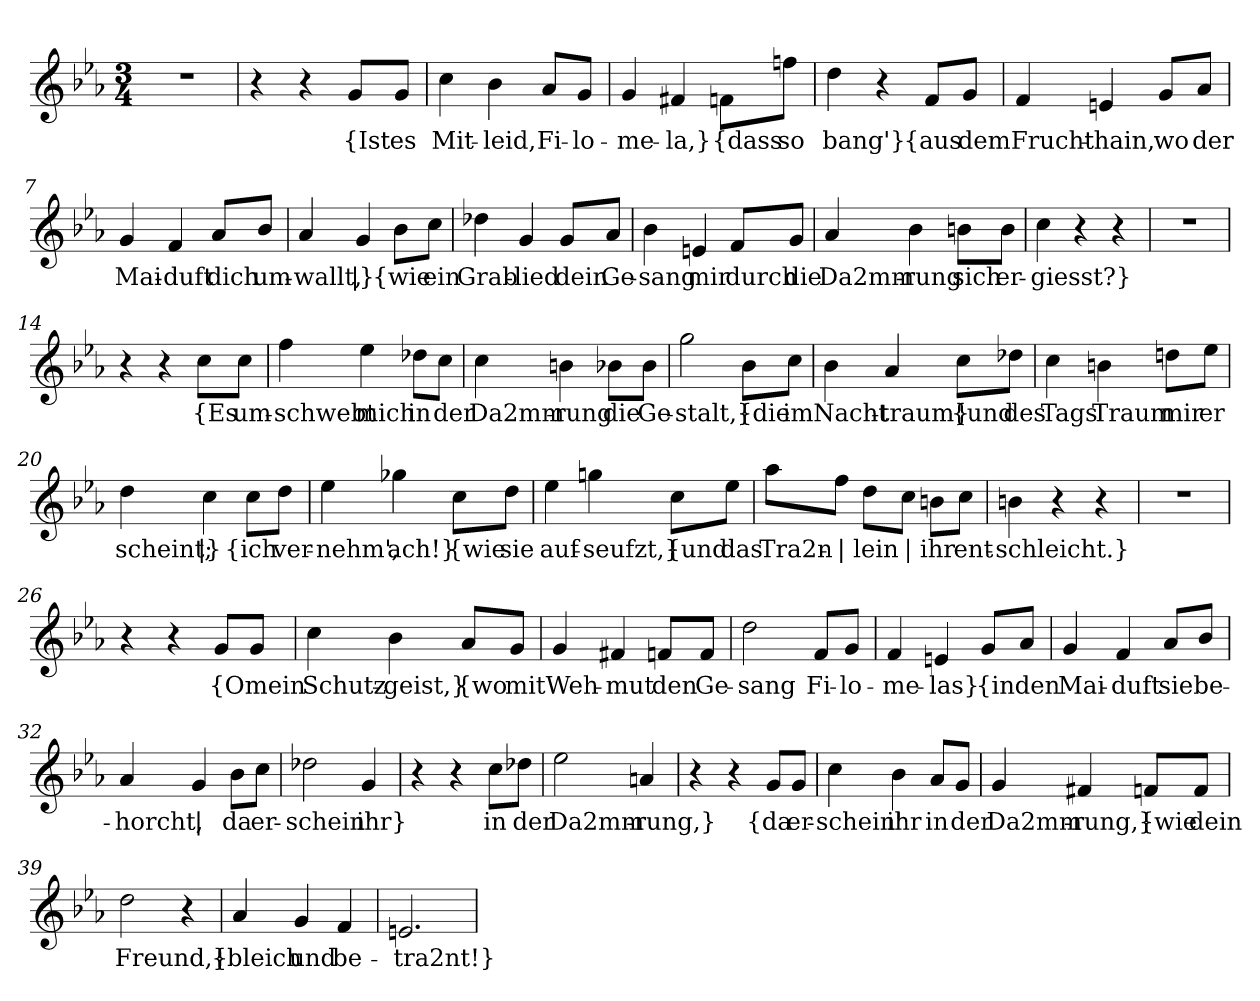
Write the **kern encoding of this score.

**kern	**text
*part1	*part1
*staff1	*staff1
*clefG2	*
*k[b-e-a-]	*
*M3/4	*
=1	=1
2.r	.
=2	=2
4r	.
4r	.
!	!LO:LY:b
8g/L	{Ist
!	!LO:LY:b
8g/J	es
=3	=3
!	!LO:LY:b
4cc\	Mit-
!	!LO:LY:b
4b-\	-leid,
!	!LO:LY:b
8a-/L	Fi-
!	!LO:LY:b
8g/J	-lo-
=4	=4
!	!LO:LY:b
4g/	-me-
!	!LO:LY:b
4f#X/	-la,}
!	!LO:LY:b
8fn\L	{dass
!	!LO:LY:b
8ffn\J	so
=5	=5
!	!LO:LY:b
4dd\	bang'}
4r	.
!	!LO:LY:b
8f/L	{aus
!	!LO:LY:b
8g/J	dem
=6	=6
!	!LO:LY:b
4f/	Frucht-
!	!LO:LY:b
4en/	-hain,
!	!LO:LY:b
8g/L	wo
!	!LO:LY:b
8a-/J	der
!!LO:LB:g=z
=7	=7
!	!LO:LY:b
4g/	Mai-
!	!LO:LY:b
4f/	-duft
!	!LO:LY:b
8a-/L	dich
!	!LO:LY:b
8b-/J	um-
=8	=8
!	!LO:LY:b
4a-/	-wallt,
!	!LO:LY:b
4g/	|}
!	!LO:LY:b
8b-\L	{wie
!	!LO:LY:b
8cc\J	ein
=9	=9
!	!LO:LY:b
4dd-X\	Grab-
!	!LO:LY:b
4g/	-lied
!	!LO:LY:b
8g/L	dein
!	!LO:LY:b
8a-/J	Ge-
=10	=10
!	!LO:LY:b
4b-\	-sang
!	!LO:LY:b
4en/	mir
!	!LO:LY:b
8f/L	durch
!	!LO:LY:b
8g/J	die
!!LO:LB:g=z
=11	=11
!	!LO:LY:b
4a-/	Da2mm-
!	!LO:LY:b
4b-\	-rung
!	!LO:LY:b
8bn\L	sich
!	!LO:LY:b
8b\J	er-
=12	=12
!	!LO:LY:b
4cc\	-giesst?}
4r	.
4r	.
=13	=13
2.r	.
=14	=14
4r	.
4r	.
!	!LO:LY:b
8cc\L	{Es
!	!LO:LY:b
8cc\J	um-
=15	=15
!	!LO:LY:b
4ff\	-schwebt
!	!LO:LY:b
4ee-\	mich
!	!LO:LY:b
8dd-X\L	in
!	!LO:LY:b
8cc\J	der
=16	=16
!	!LO:LY:b
4cc\	Da2mm-
!	!LO:LY:b
4bn\	-rung
!	!LO:LY:b
8b-X\L	die
!	!LO:LY:b
8b-\J	Ge-
!!LO:LB:g=z
=17	=17
!	!LO:LY:b
2gg\	stalt,}
!	!LO:LY:b
8b-\L	{die
!	!LO:LY:b
8cc\J	im
=18	=18
!	!LO:LY:b
4b-\	Nacht-
!	!LO:LY:b
4a-/	-traum}
!	!LO:LY:b
8cc\L	{und
!	!LO:LY:b
8dd-X\J	des
=19	=19
!	!LO:LY:b
4cc\	Tags
!	!LO:LY:b
4bn\	Traum
!	!LO:LY:b
8ddn\L	mir
!	!LO:LY:b
8ee-\J	er
=20	=20
!	!LO:LY:b
4dd\	-scheint;
!	!LO:LY:b
4cc\	|}
!	!LO:LY:b
8cc\L	{ich
!	!LO:LY:b
8dd\J	ver-
!!LO:LB:g=z
=21	=21
!	!LO:LY:b
4ee-\	nehm',
!	!LO:LY:b
4gg-X\	ach!}
!	!LO:LY:b
8cc\L	{wie
!	!LO:LY:b
8dd\J	sie
=22	=22
!	!LO:LY:b
4ee-\	auf-
!	!LO:LY:b
4ggn\	-seufzt,}
!	!LO:LY:b
8cc\L	{und
!	!LO:LY:b
8ee-\J	das
=23	=23
!	!LO:LY:b
8aa-\L	Tra2n-
!	!LO:LY:b
8ff\J	|
!	!LO:LY:b
8dd\L	-lein
!	!LO:LY:b
8cc\J	|
!	!LO:LY:b
8bn\L	ihr
!	!LO:LY:b
8cc\J	ent-
=24	=24
!	!LO:LY:b
4bn\	-schleicht.}
4r	.
4r	.
=25	=25
2.r	.
=26	=26
4r	.
4r	.
!	!LO:LY:b
8g/L	{O
!	!LO:LY:b
8g/J	mein
!!LO:LB:g=z
=27	=27
!	!LO:LY:b
4cc\	Schutz-
!	!LO:LY:b
4b-\	-geist,}
!	!LO:LY:b
8a-/L	{wo
!	!LO:LY:b
8g/J	mit
=28	=28
!	!LO:LY:b
4g/	Weh-
!	!LO:LY:b
4f#X/	-mut
!	!LO:LY:b
8fn/L	den
!	!LO:LY:b
8f/J	Ge-
=29	=29
!	!LO:LY:b
2dd\	sang
!	!LO:LY:b
8f/L	Fi-
!	!LO:LY:b
8g/J	-lo-
=30	=30
!	!LO:LY:b
4f/	-me-
!	!LO:LY:b
4en/	-las}
!	!LO:LY:b
8g/L	{in
!	!LO:LY:b
8a-/J	den
=31	=31
!	!LO:LY:b
4g/	Mai-
!	!LO:LY:b
4f/	-duft
!	!LO:LY:b
8a-/L	sie
!	!LO:LY:b
8b-/J	be-
!!LO:LB:g=z
=32	=32
!	!LO:LY:b
4a-/	-horcht,
!	!LO:LY:b
4g/	|
!	!LO:LY:b
8b-\L	da
!	!LO:LY:b
8cc\J	er-
=33	=33
!	!LO:LY:b
2dd-X\	schein'
!	!LO:LY:b
4g/	ihr}
=34	=34
4r	.
4r	.
!	!LO:LY:b
8cc\L	in
!	!LO:LY:b
8dd-X\J	der
=35	=35
!	!LO:LY:b
2ee-\	Da2mm-
!	!LO:LY:b
4an/	-rung,}
=36	=36
4r	.
4r	.
!	!LO:LY:b
8g/L	{da
!	!LO:LY:b
8g/J	er-
=37	=37
!	!LO:LY:b
4cc\	-schein'
!	!LO:LY:b
4b-\	ihr
!	!LO:LY:b
8a-/L	in
!	!LO:LY:b
8g/J	der
!!LO:LB:g=z
=38	=38
!	!LO:LY:b
4g/	Da2mm-
!	!LO:LY:b
4f#X/	-rung,}
!	!LO:LY:b
8fn/L	{wie
!	!LO:LY:b
8f/J	dein
=39	=39
!	!LO:LY:b
2dd\	Freund,}
4r	.
=40	=40
!	!LO:LY:b
4a-/	{bleich
!	!LO:LY:b
4g/	und
!	!LO:LY:b
4f/	be-
=41	=41
!	!LO:LY:b
2.en/	-tra2nt!}
=	=
*-	*-
